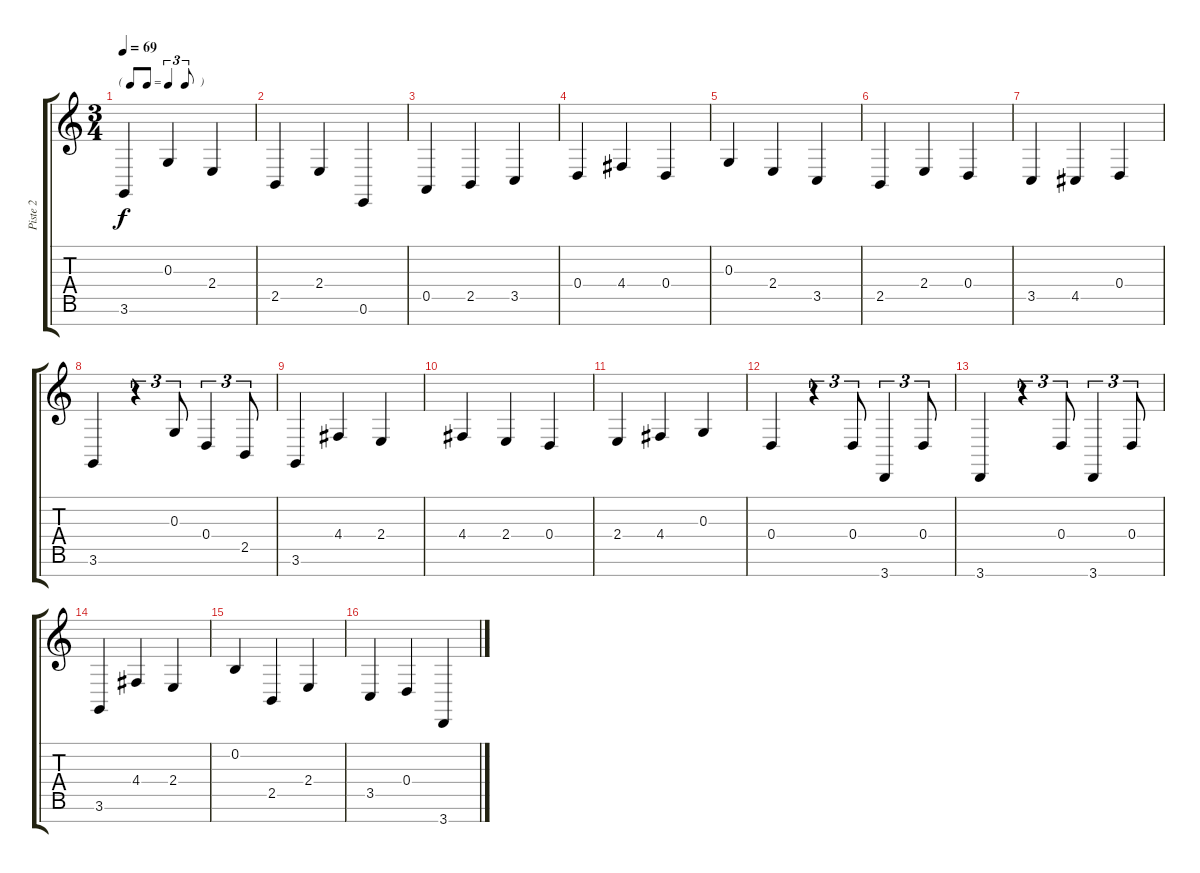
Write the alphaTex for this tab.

\track ("Piste 2" "Piste 2") {instrument acousticgrandpiano}
\staff {score tabs}
\tuning (E4 B3 G3 D3 A2 E2 B1) {hide}
\ts (3 4)
\tf triplet8th
\tempo 69
\clef g2
\ks c
3.6.4{dy f instrument acousticgrandpiano} 0.3.4 2.4.4 |
2.5.4 2.4.4 0.6.4 |
0.5.4 2.5.4 3.5.4 |
0.4.4 4.4.4 0.4.4 |
0.3.4 2.4.4 3.5.4 |
2.5.4 2.4.4 0.4.4 |
3.5.4 4.5.4 0.4.4 |
3.6.4 r.4{tu (3 2)} 0.3.8{tu (3 2)} 0.4.4{tu (3 2)} 2.5.8{tu (3 2)} |
3.6.4 4.4.4 2.4.4 |
4.4.4 2.4.4 0.4.4 |
2.4.4 4.4.4 0.3.4 |
0.4.4 r.4{tu (3 2)} 0.4.8{tu (3 2)} 3.7.4{tu (3 2)} 0.4.8{tu (3 2)} |
3.7.4 r.4{tu (3 2)} 0.4.8{tu (3 2)} 3.7.4{tu (3 2)} 0.4.8{tu (3 2)} |
3.6.4 4.4.4 2.4.4 |
0.2.4 2.5.4 2.4.4 |
3.5.4 0.4.4 3.7.4
